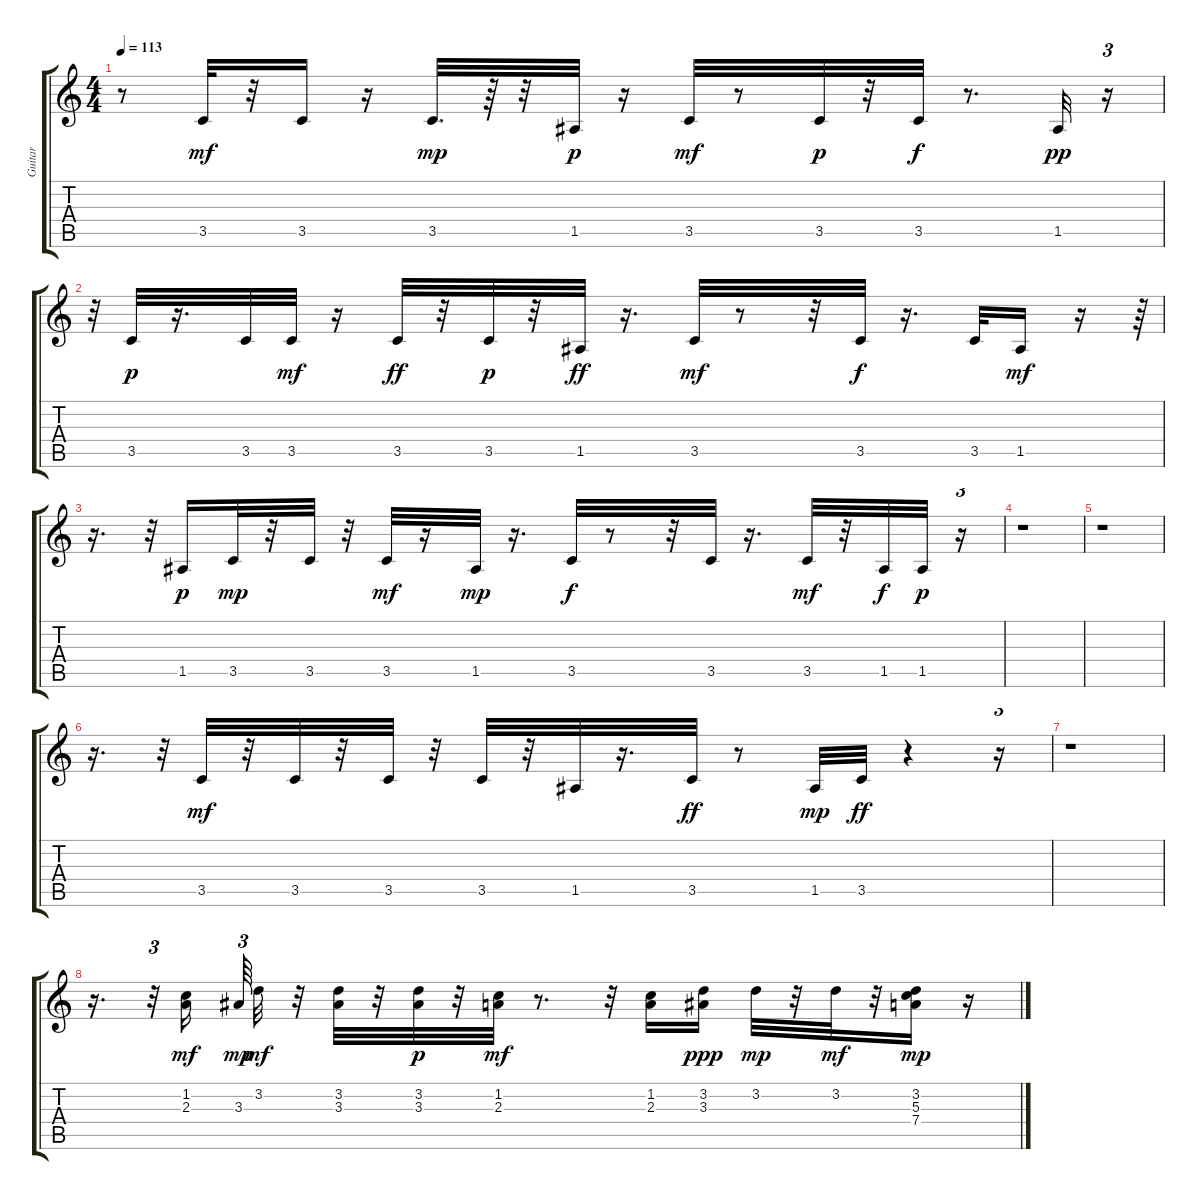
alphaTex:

\track ("Guitar" "Guitar") {instrument acousticguitarnylon}
\staff {score tabs}
\tuning (E4 B3 G3 D3 A2 E2) {hide}
\ts (4 4)
\tempo 113
\clef g2
\ks c
r.8{dy f} 3.5.32{dy mf} r.32 3.5.16 r.16 3.5.32{d dy mp} r.64 r.32 1.5.32{dy p} r.16 3.5.32{dy mf} r.8 3.5.32{dy p} r.32 3.5.32{dy f} r.8{d} 1.5.32{dy pp} r.16{tu (3 2)} |
r.32{tu (3 2)} 3.5.32{dy p} r.16{d} 3.5.32 3.5.32{dy mf} r.16 3.5.32{dy ff} r.32 3.5.32{dy p} r.32 1.5.32{dy ff} r.16{d} 3.5.32{dy mf} r.8 r.32 3.5.32{dy f} r.16{d} 3.5.32 1.5.16{dy mf} r.16 r.64{tu (3 2)} |
r.16{d} r.32{tu (3 2)} 1.5.16{dy p} 3.5.32{dy mp} r.32 3.5.32 r.32 3.5.32{dy mf} r.16 1.5.32{dy mp} r.16{d} 3.5.32{dy f} r.8 r.32 3.5.32 r.16{d} 3.5.32{dy mf} r.32 1.5.32{dy f} 1.5.32{dy p} r.16{tu (3 2)} |
r.1 |
r.1 |
r.16{d} r.32{tu (3 2)} 3.5.32{dy mf} r.32 3.5.32 r.32 3.5.32 r.32 3.5.32 r.32 1.5.32 r.16{d} 3.5.32{dy ff} r.8 1.5.32{dy mp} 3.5.32{dy ff} r.4 r.16{tu (3 2)} |
r.1 |
r.16{d} r.32{tu (3 2)} (1.2 2.3).16{dy mf} 3.3.64{tu (3 2) dy mp} 3.2.32{dy mf} r.32 (3.2 3.3).32 r.32 (3.2 3.3).32{dy p} r.32 (1.2 2.3).32{dy mf} r.8{d} r.32 (1.2 2.3).16 (3.2 3.3).16{dy ppp} 3.2.32{dy mp} r.32 3.2.32{dy mf} r.32 (3.2 5.3 7.4).16{dy mp} r.16
